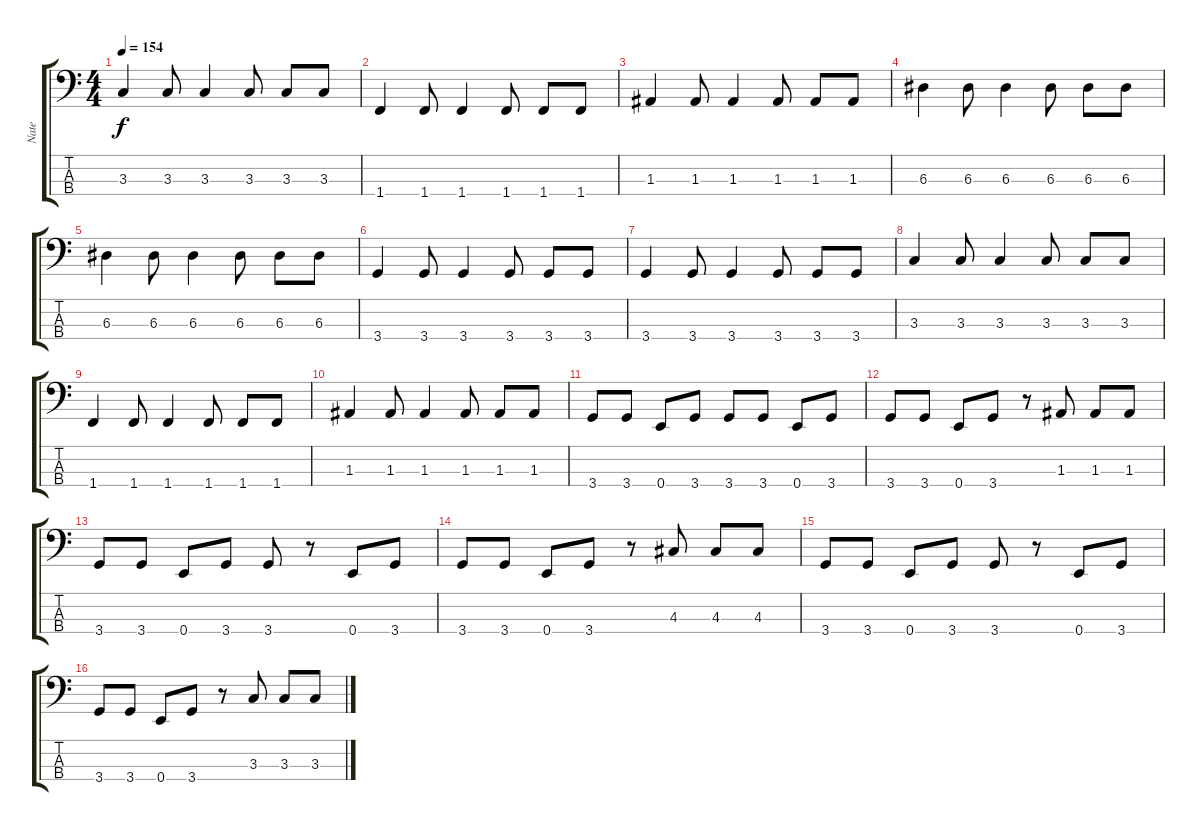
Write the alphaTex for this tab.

\track ("Nate" "Nate") {instrument electricbasspick}
\staff {score tabs}
\tuning (G2 D2 A1 E1) {hide}
\ts (4 4)
\tempo 154
\clef f4
\ks c
3.3.4{dy f} 3.3.8 3.3.4 3.3.8 3.3.8 3.3.8 |
1.4.4 1.4.8 1.4.4 1.4.8 1.4.8 1.4.8 |
1.3.4 1.3.8 1.3.4 1.3.8 1.3.8 1.3.8 |
6.3.4 6.3.8 6.3.4 6.3.8 6.3.8 6.3.8 |
6.3.4 6.3.8 6.3.4 6.3.8 6.3.8 6.3.8 |
3.4.4 3.4.8 3.4.4 3.4.8 3.4.8 3.4.8 |
3.4.4 3.4.8 3.4.4 3.4.8 3.4.8 3.4.8 |
3.3.4 3.3.8 3.3.4 3.3.8 3.3.8 3.3.8 |
1.4.4 1.4.8 1.4.4 1.4.8 1.4.8 1.4.8 |
1.3.4 1.3.8 1.3.4 1.3.8 1.3.8 1.3.8 |
3.4.8 3.4.8 0.4.8 3.4.8 3.4.8 3.4.8 0.4.8 3.4.8 |
3.4.8 3.4.8 0.4.8 3.4.8 r.8 1.3.8 1.3.8 1.3.8 |
3.4.8 3.4.8 0.4.8 3.4.8 3.4.8 r.8 0.4.8 3.4.8 |
3.4.8 3.4.8 0.4.8 3.4.8 r.8 4.3.8 4.3.8 4.3.8 |
3.4.8 3.4.8 0.4.8 3.4.8 3.4.8 r.8 0.4.8 3.4.8 |
3.4.8 3.4.8 0.4.8 3.4.8 r.8 3.3.8 3.3.8 3.3.8
